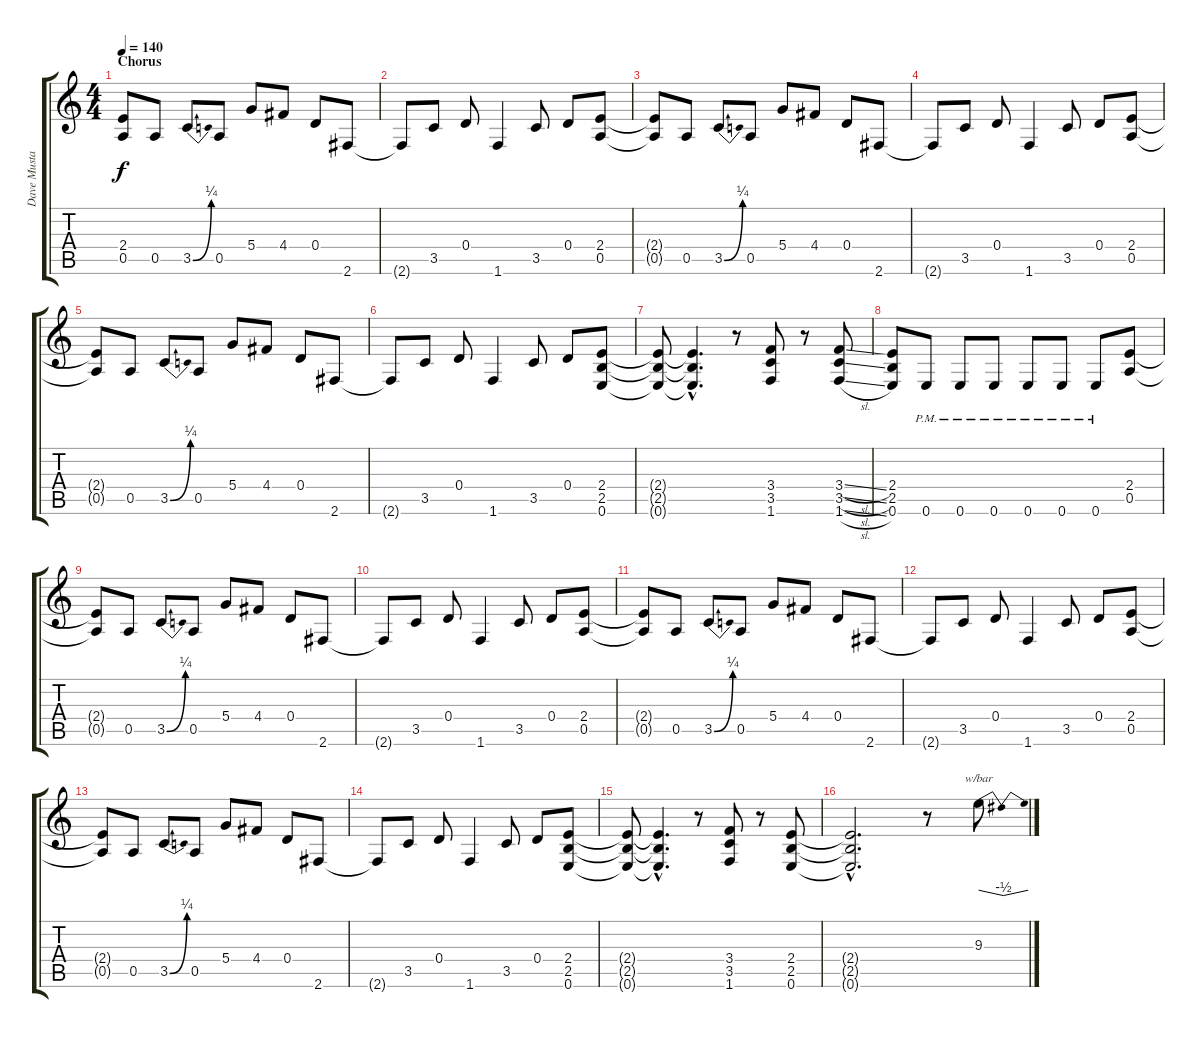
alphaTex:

\track ("Dave Mustaine" "Dave Musta") {instrument distortionguitar}
\staff {score tabs}
\tuning (E4 B3 G3 D3 A2 E2) {hide}
\ts (4 4)
\section ("" "Chorus")
\tempo 140
\clef g2
\ks c
(2.4{t} 0.5{t}).8{dy f} 0.5.8 3.5{be (bend 0 0 60 1)}.8 0.5.8 5.4.8 4.4.8 0.4.8 2.6.8 |
2.6{t}.8 3.5.8 0.4.8 1.6.4 3.5.8 0.4.8 (2.4 0.5).8 |
(2.4{t} 0.5{t}).8 0.5.8 3.5{be (bend 0 0 60 1)}.8 0.5.8 5.4.8 4.4.8 0.4.8 2.6.8 |
2.6{t}.8 3.5.8 0.4.8 1.6.4 3.5.8 0.4.8 (2.4 0.5).8 |
(2.4{t} 0.5{t}).8 0.5.8 3.5{be (bend 0 0 60 1)}.8 0.5.8 5.4.8 4.4.8 0.4.8 2.6.8 |
2.6{t}.8 3.5.8 0.4.8 1.6.4 3.5.8 0.4.8 (2.4 2.5 0.6).8 |
(2.4{t} 2.5{t} 0.6{t}).8 (2.4{hac t} 2.5{hac t} 0.6{hac t}).4{d} r.8 (3.4 3.5 1.6).8 r.8 (3.4{sl} 3.5{sl} 1.6{sl}).8 |
(2.4 2.5 0.6).8 0.6{pm}.8 0.6{pm}.8 0.6{pm}.8 0.6{pm}.8 0.6{pm}.8 0.6{pm}.8 (2.4 0.5).8 |
(2.4{t} 0.5{t}).8 0.5.8 3.5{be (bend 0 0 60 1)}.8 0.5.8 5.4.8 4.4.8 0.4.8 2.6.8 |
2.6{t}.8 3.5.8 0.4.8 1.6.4 3.5.8 0.4.8 (2.4 0.5).8 |
(2.4{t} 0.5{t}).8 0.5.8 3.5{be (bend 0 0 60 1)}.8 0.5.8 5.4.8 4.4.8 0.4.8 2.6.8 |
2.6{t}.8 3.5.8 0.4.8 1.6.4 3.5.8 0.4.8 (2.4 0.5).8 |
(2.4{t} 0.5{t}).8 0.5.8 3.5{be (bend 0 0 60 1)}.8 0.5.8 5.4.8 4.4.8 0.4.8 2.6.8 |
2.6{t}.8 3.5.8 0.4.8 1.6.4 3.5.8 0.4.8 (2.4 2.5 0.6).8 |
(2.4{t} 2.5{t} 0.6{t}).8 (2.4{hac t} 2.5{hac t} 0.6{hac t}).4{d} r.8 (3.4 3.5 1.6).8 r.8 (2.4 2.5 0.6).8 |
(2.4{hac t} 2.5{hac t} 0.6{hac t}).2{d} r.8 9.3.8{tbe (dip default 0 0 15 -2 25 -2 60 0)}
